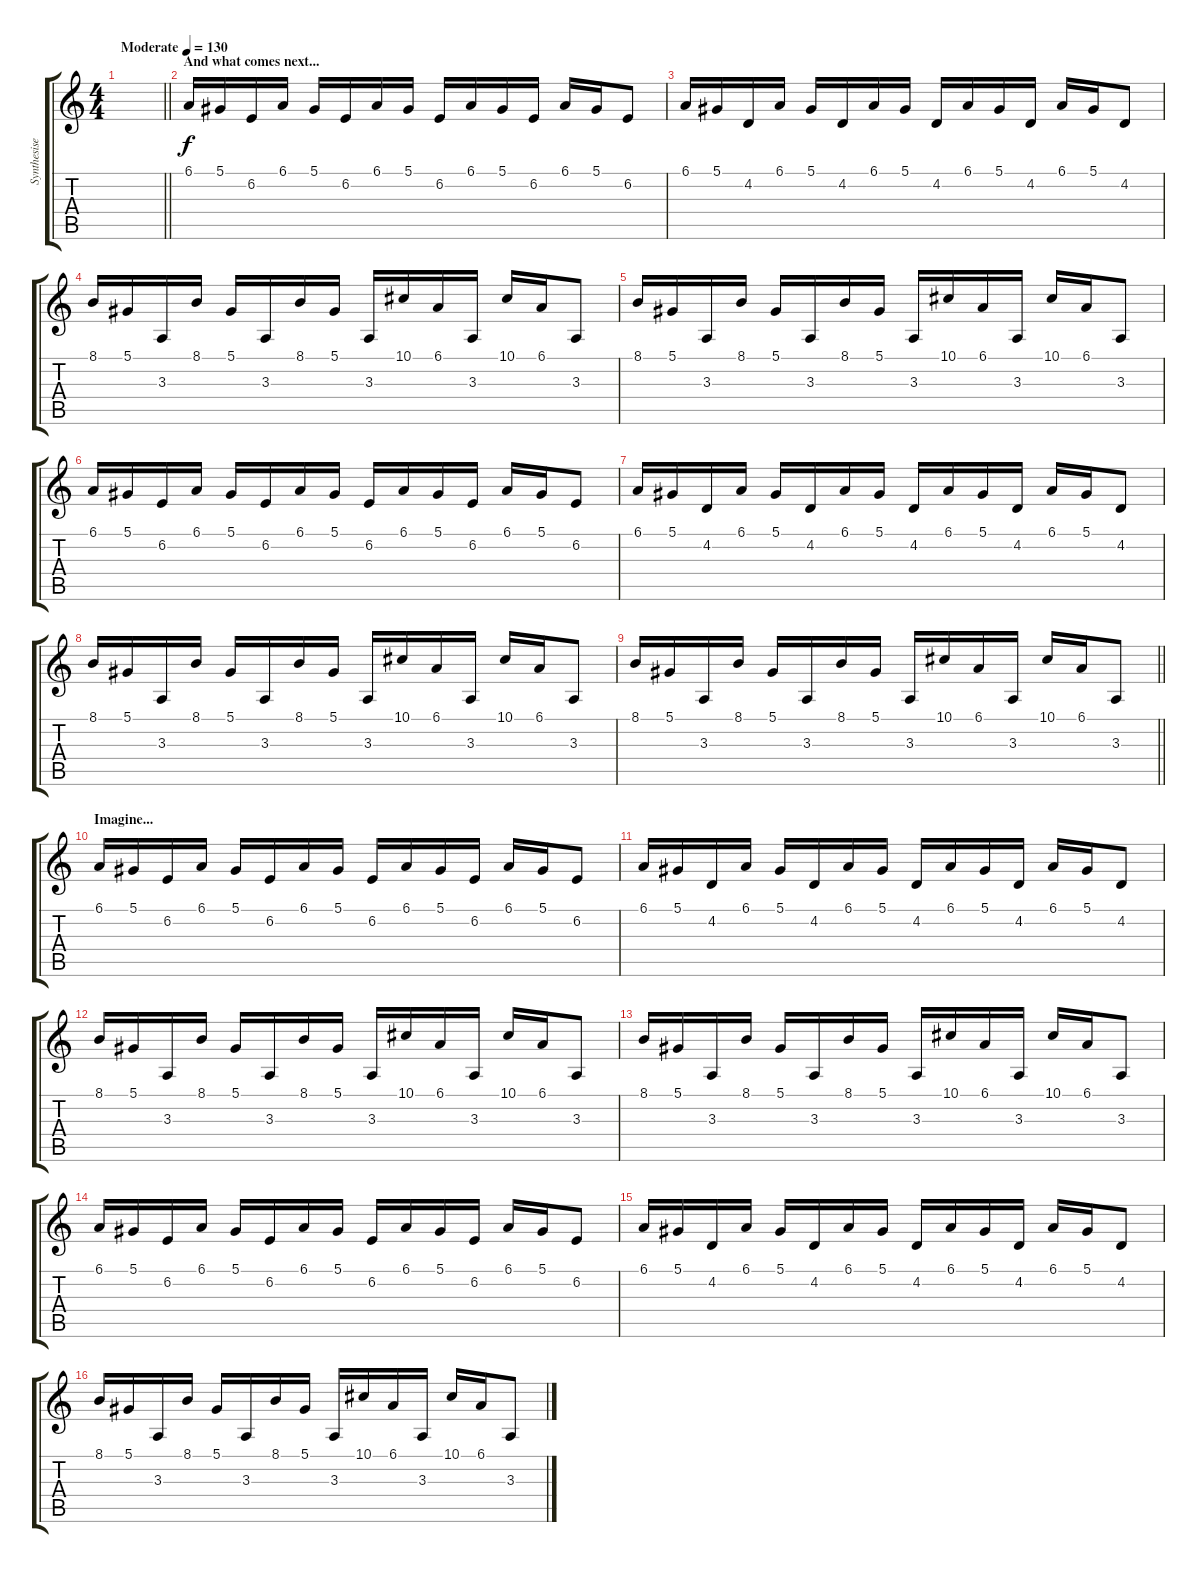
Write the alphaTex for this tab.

\track ("Synthesiser Two" "Synthesise") {instrument lead2sawtooth}
\staff {score tabs}
\tuning (Eb4 Bb3 Gb3 Db3 Ab2 Db2) {hide}
\ts (4 4)
\tempo (130 "Moderate")
\clef g2
\barLineRight lightlight
\ks c
|
\section ("" "And what comes next...")
6.1.16{volume 16} 5.1.16 6.2.16 6.1.16 5.1.16 6.2.16 6.1.16 5.1.16 6.2.16 6.1.16 5.1.16 6.2.16 6.1.16 5.1.16 6.2.8 |
6.1.16 5.1.16 4.2.16 6.1.16 5.1.16 4.2.16 6.1.16 5.1.16 4.2.16 6.1.16 5.1.16 4.2.16 6.1.16 5.1.16 4.2.8 |
8.1.16 5.1.16 3.3.16 8.1.16 5.1.16 3.3.16 8.1.16 5.1.16 3.3.16 10.1.16 6.1.16 3.3.16 10.1.16 6.1.16 3.3.8 |
8.1.16 5.1.16 3.3.16 8.1.16 5.1.16 3.3.16 8.1.16 5.1.16 3.3.16 10.1.16 6.1.16 3.3.16 10.1.16 6.1.16 3.3.8 |
6.1.16 5.1.16 6.2.16 6.1.16 5.1.16 6.2.16 6.1.16 5.1.16 6.2.16 6.1.16 5.1.16 6.2.16 6.1.16 5.1.16 6.2.8 |
6.1.16 5.1.16 4.2.16 6.1.16 5.1.16 4.2.16 6.1.16 5.1.16 4.2.16 6.1.16 5.1.16 4.2.16 6.1.16 5.1.16 4.2.8 |
8.1.16 5.1.16 3.3.16 8.1.16 5.1.16 3.3.16 8.1.16 5.1.16 3.3.16 10.1.16 6.1.16 3.3.16 10.1.16 6.1.16 3.3.8 |
\barLineRight lightlight
8.1.16 5.1.16 3.3.16 8.1.16 5.1.16 3.3.16 8.1.16 5.1.16 3.3.16 10.1.16 6.1.16 3.3.16 10.1.16 6.1.16 3.3.8 |
\section ("" "Imagine...")
6.1.16 5.1.16 6.2.16 6.1.16 5.1.16 6.2.16 6.1.16 5.1.16 6.2.16 6.1.16 5.1.16 6.2.16 6.1.16 5.1.16 6.2.8 |
6.1.16 5.1.16 4.2.16 6.1.16 5.1.16 4.2.16 6.1.16 5.1.16 4.2.16 6.1.16 5.1.16 4.2.16 6.1.16 5.1.16 4.2.8 |
8.1.16 5.1.16 3.3.16 8.1.16 5.1.16 3.3.16 8.1.16 5.1.16 3.3.16 10.1.16 6.1.16 3.3.16 10.1.16 6.1.16 3.3.8 |
8.1.16 5.1.16 3.3.16 8.1.16 5.1.16 3.3.16 8.1.16 5.1.16 3.3.16 10.1.16 6.1.16 3.3.16 10.1.16 6.1.16 3.3.8 |
6.1.16 5.1.16 6.2.16 6.1.16 5.1.16 6.2.16 6.1.16 5.1.16 6.2.16 6.1.16 5.1.16 6.2.16 6.1.16 5.1.16 6.2.8 |
6.1.16 5.1.16 4.2.16 6.1.16 5.1.16 4.2.16 6.1.16 5.1.16 4.2.16 6.1.16 5.1.16 4.2.16 6.1.16 5.1.16 4.2.8 |
8.1.16 5.1.16 3.3.16 8.1.16 5.1.16 3.3.16 8.1.16 5.1.16 3.3.16 10.1.16 6.1.16 3.3.16 10.1.16 6.1.16 3.3.8
